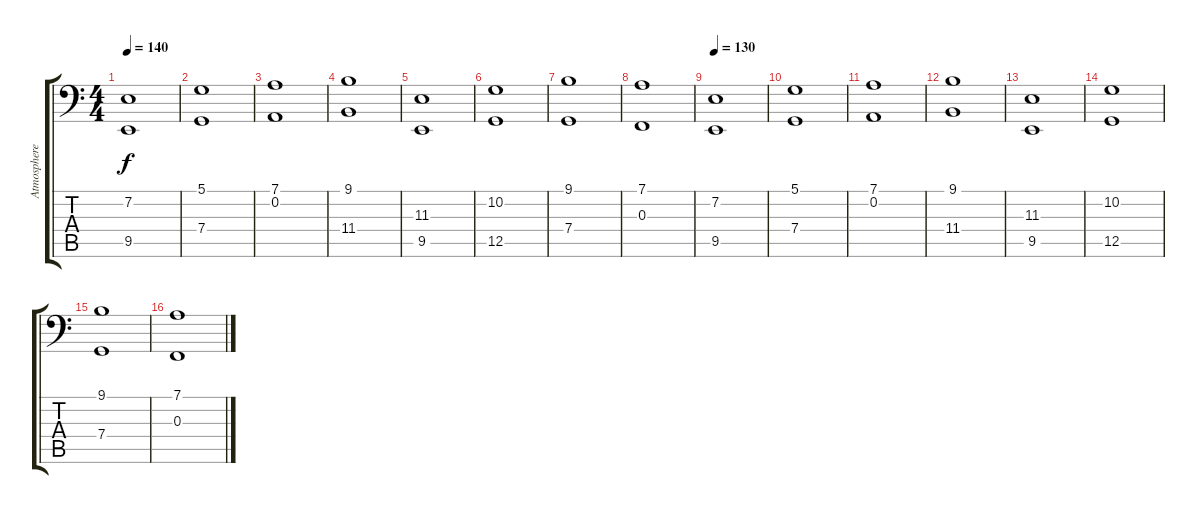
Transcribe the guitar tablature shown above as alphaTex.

\track ("Atmosphere" "Atmosphere") {instrument pad2warm}
\staff {score tabs}
\tuning (D3 A2 F2 C2 G1 C1) {hide}
\ts (4 4)
\tempo 140
\clef f4
\ks c
(7.2 9.5).1{dy f} |
(5.1 7.4).1 |
(7.1 0.2).1 |
(9.1 11.4).1 |
(11.3 9.5).1 |
(10.2 12.5).1 |
(9.1 7.4).1 |
(7.1 0.3).1 |
\tempo 130
(7.2 9.5).1 |
(5.1 7.4).1 |
(7.1 0.2).1 |
(9.1 11.4).1 |
(11.3 9.5).1 |
(10.2 12.5).1 |
(9.1 7.4).1 |
(7.1 0.3).1
